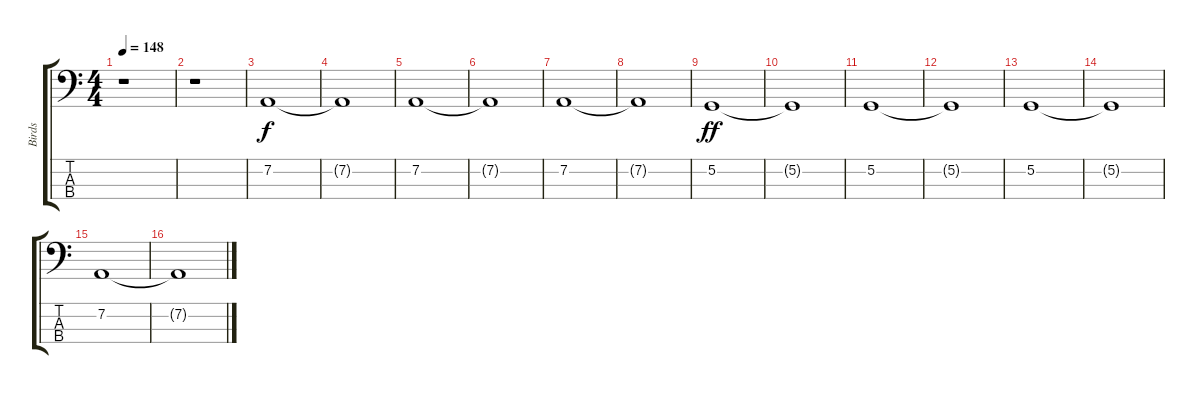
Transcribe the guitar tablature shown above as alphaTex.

\track ("Birds" "Birds") {instrument birdtweet}
\staff {score tabs}
\tuning (G2 D2 A1 E1) {hide}
\ts (4 4)
\tempo 148
\clef f4
\ks c
r.1{dy f instrument birdtweet} |
r.1 |
7.2.1 |
7.2{t}.1 |
7.2.1 |
7.2{t}.1 |
7.2.1 |
7.2{t}.1 |
5.2.1{dy ff} |
5.2{t}.1 |
5.2.1 |
5.2{t}.1 |
5.2.1 |
5.2{t}.1 |
7.2.1 |
7.2{t}.1
